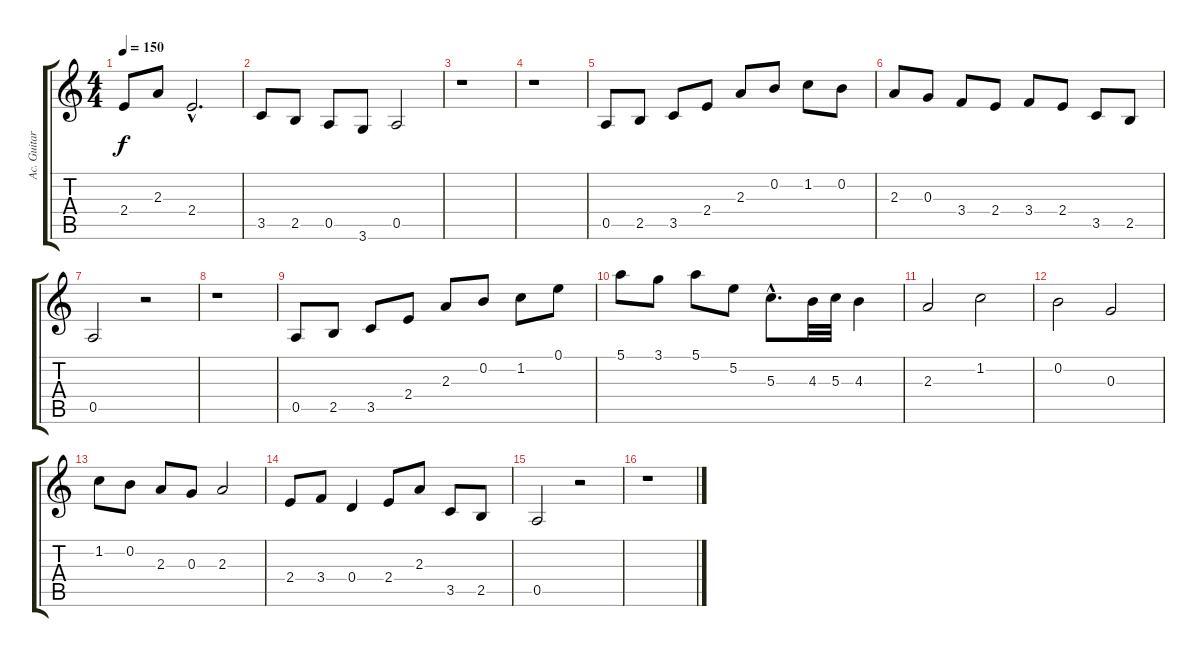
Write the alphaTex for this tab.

\track ("Ac. Guitar 1" "Ac. Guitar") {instrument acousticguitarsteel}
\staff {score tabs}
\tuning (E4 B3 G3 D3 A2 E2) {hide}
\ts (4 4)
\tempo 150
\clef g2
\ks c
2.4.8{dy f} 2.3.8 2.4{hac}.2{d} |
3.5.8 2.5.8 0.5.8 3.6.8 0.5.2 |
r.1 |
r.1 |
0.5.8 2.5.8 3.5.8 2.4.8 2.3.8 0.2.8 1.2.8 0.2.8 |
2.3.8 0.3.8 3.4.8 2.4.8 3.4.8 2.4.8 3.5.8 2.5.8 |
0.5.2 r.2 |
r.1 |
0.5.8 2.5.8 3.5.8 2.4.8 2.3.8 0.2.8 1.2.8 0.1.8 |
5.1.8 3.1.8 5.1.8 5.2.8 5.3{hac}.8{d} 4.3.32 5.3.32 4.3.4 |
2.3.2 1.2.2 |
0.2.2 0.3.2 |
1.2.8 0.2.8 2.3.8 0.3.8 2.3.2 |
2.4.8 3.4.8 0.4.4 2.4.8 2.3.8 3.5.8 2.5.8 |
0.5.2 r.2 |
r.1
